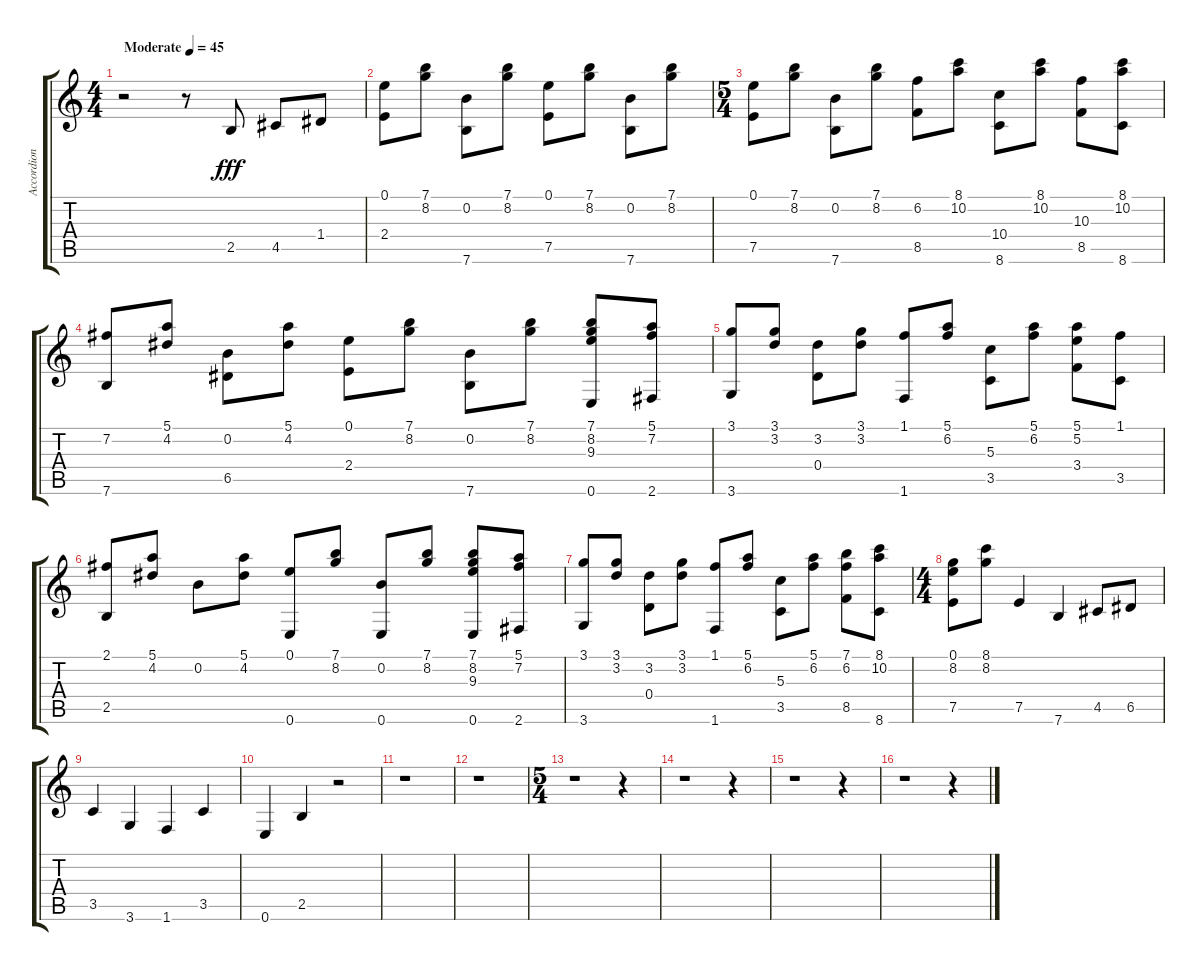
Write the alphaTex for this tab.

\track ("Accordion" "Accordion") {instrument acousticguitarnylon}
\staff {score tabs}
\tuning (E4 B3 G3 D3 A2 E2) {hide}
\ts (4 4)
\tempo (45 "Moderate")
\clef g2
\ks c
r.2{dy fff instrument acousticguitarnylon} r.8 2.5.8 4.5.8 1.4.8 |
(0.1 2.4).8 (7.1 8.2).8 (0.2 7.6).8 (7.1 8.2).8 (0.1 7.5).8 (7.1 8.2).8 (0.2 7.6).8 (7.1 8.2).8 |
\ts (5 4)
(0.1 7.5).8 (7.1 8.2).8 (0.2 7.6).8 (7.1 8.2).8 (6.2 8.5).8 (8.1 10.2).8 (10.4 8.6).8 (8.1 10.2).8 (10.3 8.5).8 (8.1 10.2 8.6).8 |
(7.2 7.6).8 (5.1 4.2).8 (0.2 6.5).8 (5.1 4.2).8 (0.1 2.4).8 (7.1 8.2).8 (0.2 7.6).8 (7.1 8.2).8 (7.1 8.2 9.3 0.6).8 (5.1 7.2 2.6).8 |
(3.1 3.6).8 (3.1 3.2).8 (3.2 0.4).8 (3.1 3.2).8 (1.1 1.6).8 (5.1 6.2).8 (5.3 3.5).8 (5.1 6.2).8 (5.1 5.2 3.4).8 (1.1 3.5).8 |
(2.1 2.5).8 (5.1 4.2).8 0.2.8 (5.1 4.2).8 (0.1 0.6).8 (7.1 8.2).8 (0.2 0.6).8 (7.1 8.2).8 (7.1 8.2 9.3 0.6).8 (5.1 7.2 2.6).8 |
(3.1 3.6).8 (3.1 3.2).8 (3.2 0.4).8 (3.1 3.2).8 (1.1 1.6).8 (5.1 6.2).8 (5.3 3.5).8 (5.1 6.2).8 (7.1 6.2 8.5).8 (8.1 10.2 8.6).8 |
\ts (4 4)
(0.1 8.2 7.5).8 (8.1 8.2).8 7.5.4 7.6.4 4.5.8 6.5.8 |
3.5.4 3.6.4 1.6.4 3.5.4 |
0.6.4 2.5.4 r.2 |
r.1 |
r.1 |
\ts (5 4)
r.1 r.4 |
r.1 r.4 |
r.1 r.4 |
r.1 r.4
